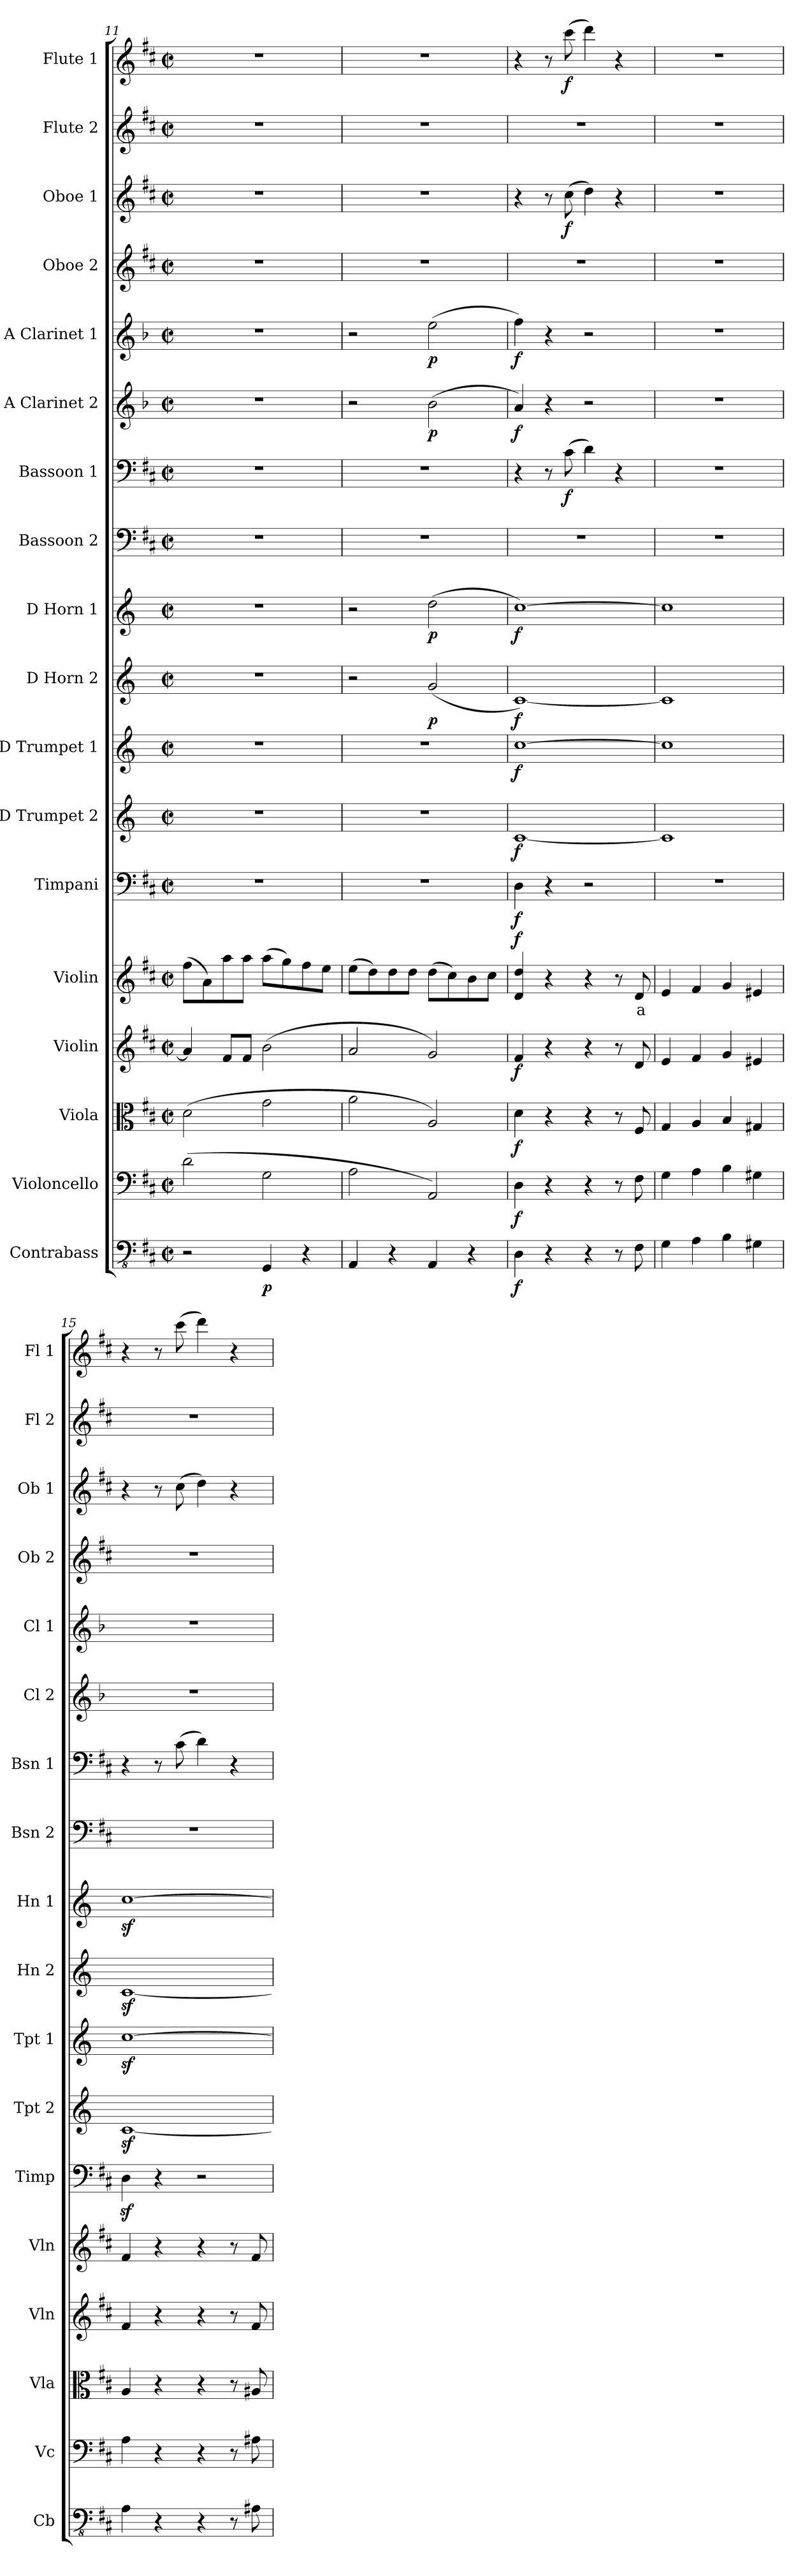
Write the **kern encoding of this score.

**kern	**dynam	**kern	**dynam	**kern	**dynam	**kern	**dynam	**kern	**text	**dynam	**kern	**dynam	**kern	**dynam	**kern	**dynam	**kern	**dynam	**kern	**dynam	**kern	**kern	**dynam	**kern	**dynam	**kern	**dynam	**kern	**kern	**dynam	**kern	**kern	**dynam
*part18	*part18	*part17	*part17	*part16	*part16	*part15	*part15	*part14	*part14	*part14	*part13	*part13	*part12	*part12	*part11	*part11	*part10	*part10	*part9	*part9	*part8	*part7	*part7	*part6	*part6	*part5	*part5	*part4	*part3	*part3	*part2	*part1	*part1
*staff18	*staff18	*staff17	*staff17	*staff16	*staff16	*staff15	*staff15	*staff14	*staff14	*staff14	*staff13	*staff13	*staff12	*staff12	*staff11	*staff11	*staff10	*staff10	*staff9	*staff9	*staff8	*staff7	*staff7	*staff6	*staff6	*staff5	*staff5	*staff4	*staff3	*staff3	*staff2	*staff1	*staff1
*I"Contrabass	*	*I"Violoncello	*	*I"Viola	*	*I"Violin	*	*I"Violin	*	*	*I"Timpani	*	*I"D Trumpet 2	*	*I"D Trumpet 1	*	*I"D Horn 2	*	*I"D Horn 1	*	*I"Bassoon 2	*I"Bassoon 1	*	*I"A Clarinet 2	*	*I"A Clarinet 1	*	*I"Oboe 2	*I"Oboe 1	*	*I"Flute 2	*I"Flute 1	*
*I'Cb	*	*I'Vc	*	*I'Vla	*	*I'Vln	*	*I'Vln	*	*	*I'Timp	*	*I'Tpt 2	*	*I'Tpt 1	*	*I'Hn 2	*	*I'Hn 1	*	*I'Bsn 2	*I'Bsn 1	*	*I'Cl 2	*	*I'Cl 1	*	*I'Ob 2	*I'Ob 1	*	*I'Fl 2	*I'Fl 1	*
*clefFv4	*	*clefF4	*	*clefC3	*	*clefG2	*	*clefG2	*	*	*clefF4	*	*clefG2	*	*clefG2	*	*clefG2	*	*clefG2	*	*clefF4	*clefF4	*	*clefG2	*	*clefG2	*	*clefG2	*clefG2	*	*clefG2	*clefG2	*
*	*	*	*	*	*	*	*	*	*	*	*	*	*ITrd-1c-2	*	*ITrd-1c-2	*	*ITrd6c10	*	*ITrd6c10	*	*	*	*	*ITrd2c3	*	*ITrd2c3	*	*	*	*	*	*	*
*k[f#c#]	*	*k[f#c#]	*	*k[f#c#]	*	*k[f#c#]	*	*k[f#c#]	*	*	*k[f#c#]	*	*k[f#c#]	*	*k[f#c#]	*	*k[f#c#]	*	*k[f#c#]	*	*k[f#c#]	*k[f#c#]	*	*k[f#c#]	*	*k[f#c#]	*	*k[f#c#]	*k[f#c#]	*	*k[f#c#]	*k[f#c#]	*
*M2/2	*	*M2/2	*	*M2/2	*	*M2/2	*	*M2/2	*	*	*M2/2	*	*M2/2	*	*M2/2	*	*M2/2	*	*M2/2	*	*M2/2	*M2/2	*	*M2/2	*	*M2/2	*	*M2/2	*M2/2	*	*M2/2	*M2/2	*
*met(c|)	*	*met(c|)	*	*met(c|)	*	*met(c|)	*	*met(c|)	*	*	*met(c|)	*	*met(c|)	*	*met(c|)	*	*met(c|)	*	*met(c|)	*	*met(c|)	*met(c|)	*	*met(c|)	*	*met(c|)	*	*met(c|)	*met(c|)	*	*met(c|)	*met(c|)	*
=11	=11	=11	=11	=11	=11	=11	=11	=11	=11	=11	=11	=11	=11	=11	=11	=11	=11	=11	=11	=11	=11	=11	=11	=11	=11	=11	=11	=11	=11	=11	=11	=11	=11
2r	.	(>2d\	.	(>2d\	.	4a/]	.	(>8ff#\L	.	.	1r	.	1r	.	1r	.	1r	.	1r	.	1r	1r	.	1r	.	1r	.	1r	1r	.	1r	1r	.
.	.	.	.	.	.	.	.	8a\)	.	.	.	.	.	.	.	.	.	.	.	.	.	.	.	.	.	.	.	.	.	.	.	.	.
.	.	.	.	.	.	8f#/L	.	8aa\	.	.	.	.	.	.	.	.	.	.	.	.	.	.	.	.	.	.	.	.	.	.	.	.	.
.	.	.	.	.	.	8f#/J	.	8aa\J	.	.	.	.	.	.	.	.	.	.	.	.	.	.	.	.	.	.	.	.	.	.	.	.	.
!	!LO:DY:b	!	!	!	!	!	!	!	!	!	!	!	!	!	!	!	!	!	!	!	!	!	!	!	!	!	!	!	!	!	!	!	!
4GGG/	p	2G\	.	2g\	.	(>2b\	.	(>8aa\L	.	.	.	.	.	.	.	.	.	.	.	.	.	.	.	.	.	.	.	.	.	.	.	.	.
.	.	.	.	.	.	.	.	8gg\)	.	.	.	.	.	.	.	.	.	.	.	.	.	.	.	.	.	.	.	.	.	.	.	.	.
4r	.	.	.	.	.	.	.	8ff#\	.	.	.	.	.	.	.	.	.	.	.	.	.	.	.	.	.	.	.	.	.	.	.	.	.
.	.	.	.	.	.	.	.	8ee\J	.	.	.	.	.	.	.	.	.	.	.	.	.	.	.	.	.	.	.	.	.	.	.	.	.
=12	=12	=12	=12	=12	=12	=12	=12	=12	=12	=12	=12	=12	=12	=12	=12	=12	=12	=12	=12	=12	=12	=12	=12	=12	=12	=12	=12	=12	=12	=12	=12	=12	=12
4AAA/	.	2A\	.	2a\	.	2a/	.	(>8ee\L	.	.	1r	.	1r	.	1r	.	2r	.	2r	.	1r	1r	.	2r	.	2r	.	1r	1r	.	1r	1r	.
.	.	.	.	.	.	.	.	8dd\)	.	.	.	.	.	.	.	.	.	.	.	.	.	.	.	.	.	.	.	.	.	.	.	.	.
4r	.	.	.	.	.	.	.	8dd\	.	.	.	.	.	.	.	.	.	.	.	.	.	.	.	.	.	.	.	.	.	.	.	.	.
.	.	.	.	.	.	.	.	8dd\J	.	.	.	.	.	.	.	.	.	.	.	.	.	.	.	.	.	.	.	.	.	.	.	.	.
!	!	!	!	!	!	!	!	!	!	!	!	!	!	!	!	!	!	!LO:DY:b	!	!LO:DY:b	!	!	!	!	!LO:DY:b	!	!LO:DY:b	!	!	!	!	!	!
4AAA/	.	2AA/)	.	2A/)	.	2g/)	.	(>8dd\L	.	.	.	.	.	.	.	.	(<2A/	p	(>2e\	p	.	.	.	(>2g\	p	(>2cc#\	p	.	.	.	.	.	.
.	.	.	.	.	.	.	.	8cc#\)	.	.	.	.	.	.	.	.	.	.	.	.	.	.	.	.	.	.	.	.	.	.	.	.	.
4r	.	.	.	.	.	.	.	8b\	.	.	.	.	.	.	.	.	.	.	.	.	.	.	.	.	.	.	.	.	.	.	.	.	.
.	.	.	.	.	.	.	.	8cc#\J	.	.	.	.	.	.	.	.	.	.	.	.	.	.	.	.	.	.	.	.	.	.	.	.	.
=13	=13	=13	=13	=13	=13	=13	=13	=13	=13	=13	=13	=13	=13	=13	=13	=13	=13	=13	=13	=13	=13	=13	=13	=13	=13	=13	=13	=13	=13	=13	=13	=13	=13
!	!LO:DY:b	!	!LO:DY:b	!	!LO:DY:b	!	!LO:DY:b	!	!	!LO:DY:b	!	!LO:DY:b	!	!LO:DY:b	!	!LO:DY:b	!	!LO:DY:b	!	!LO:DY:b	!	!	!	!	!LO:DY:b	!	!LO:DY:b	!	!	!	!	!	!
4DD\	f	4D\	f	4d\	f	4f#/	f	4d/ 4dd/	.	f	4D\	f	[1d	f	[1dd	f	[1D)	f	[1d)	f	1r	4r	.	4f#/)	f	4dd\)	f	1r	4r	.	1r	4r	.
4r	.	4r	.	4r	.	4r	.	4r	.	.	4r	.	.	.	.	.	.	.	.	.	.	8r	.	4r	.	4r	.	.	8r	.	.	8r	.
!	!	!	!	!	!	!	!	!	!	!	!	!	!	!	!	!	!	!	!	!	!	!	!LO:DY:b	!	!	!	!	!	!	!LO:DY:b	!	!	!LO:DY:b
.	.	.	.	.	.	.	.	.	.	.	.	.	.	.	.	.	.	.	.	.	.	(>8c#\	f	.	.	.	.	.	(>8cc#\	f	.	(>8ccc#\	f
4r	.	4r	.	4r	.	4r	.	4r	.	.	2r	.	.	.	.	.	.	.	.	.	.	4d\)	.	2r	.	2r	.	.	4dd\)	.	.	4ddd\)	.
8r	.	8r	.	8r	.	8r	.	8r	.	.	.	.	.	.	.	.	.	.	.	.	.	4r	.	.	.	.	.	.	4r	.	.	4r	.
!	!	!	!	!	!	!	!	!	!LO:LY:b:color=#FF0000	!	!	!	!	!	!	!	!	!	!	!	!	!	!	!	!	!	!	!	!	!	!	!	!
8FF#\	.	8F#\	.	8F#/	.	8d/	.	8d/	a	.	.	.	.	.	.	.	.	.	.	.	.	.	.	.	.	.	.	.	.	.	.	.	.
=14	=14	=14	=14	=14	=14	=14	=14	=14	=14	=14	=14	=14	=14	=14	=14	=14	=14	=14	=14	=14	=14	=14	=14	=14	=14	=14	=14	=14	=14	=14	=14	=14	=14
4GG\	.	4G\	.	4G/	.	4e/	.	4e/	.	.	1r	.	1d]	.	1dd]	.	1D]	.	1d]	.	1r	1r	.	1r	.	1r	.	1r	1r	.	1r	1r	.
4AA\	.	4A\	.	4A/	.	4f#/	.	4f#/	.	.	.	.	.	.	.	.	.	.	.	.	.	.	.	.	.	.	.	.	.	.	.	.	.
4BB\	.	4B\	.	4B/	.	4g/	.	4g/	.	.	.	.	.	.	.	.	.	.	.	.	.	.	.	.	.	.	.	.	.	.	.	.	.
4GG#X\	.	4G#X\	.	4G#X/	.	4e#X/	.	4e#X/	.	.	.	.	.	.	.	.	.	.	.	.	.	.	.	.	.	.	.	.	.	.	.	.	.
=15	=15	=15	=15	=15	=15	=15	=15	=15	=15	=15	=15	=15	=15	=15	=15	=15	=15	=15	=15	=15	=15	=15	=15	=15	=15	=15	=15	=15	=15	=15	=15	=15	=15
4AA\	.	4A\	.	4A/	.	4f#/	.	4f#/	.	.	4Dz<\	.	[1dz<	.	[1ddz<	.	[1Dz<	.	[1dz<	.	1r	4r	.	1r	.	1r	.	1r	4r	.	1r	4r	.
4r	.	4r	.	4r	.	4r	.	4r	.	.	4r	.	.	.	.	.	.	.	.	.	.	8r	.	.	.	.	.	.	8r	.	.	8r	.
.	.	.	.	.	.	.	.	.	.	.	.	.	.	.	.	.	.	.	.	.	.	(>8c#\	.	.	.	.	.	.	(>8cc#\	.	.	(>8ccc#\	.
4r	.	4r	.	4r	.	4r	.	4r	.	.	2r	.	.	.	.	.	.	.	.	.	.	4d\)	.	.	.	.	.	.	4dd\)	.	.	4ddd\)	.
8r	.	8r	.	8r	.	8r	.	8r	.	.	.	.	.	.	.	.	.	.	.	.	.	4r	.	.	.	.	.	.	4r	.	.	4r	.
8AA#X\	.	8A#X\	.	8A#X/	.	8f#/	.	8f#/	.	.	.	.	.	.	.	.	.	.	.	.	.	.	.	.	.	.	.	.	.	.	.	.	.
=	=	=	=	=	=	=	=	=	=	=	=	=	=	=	=	=	=	=	=	=	=	=	=	=	=	=	=	=	=	=	=	=	=
*-	*-	*-	*-	*-	*-	*-	*-	*-	*-	*-	*-	*-	*-	*-	*-	*-	*-	*-	*-	*-	*-	*-	*-	*-	*-	*-	*-	*-	*-	*-	*-	*-	*-
